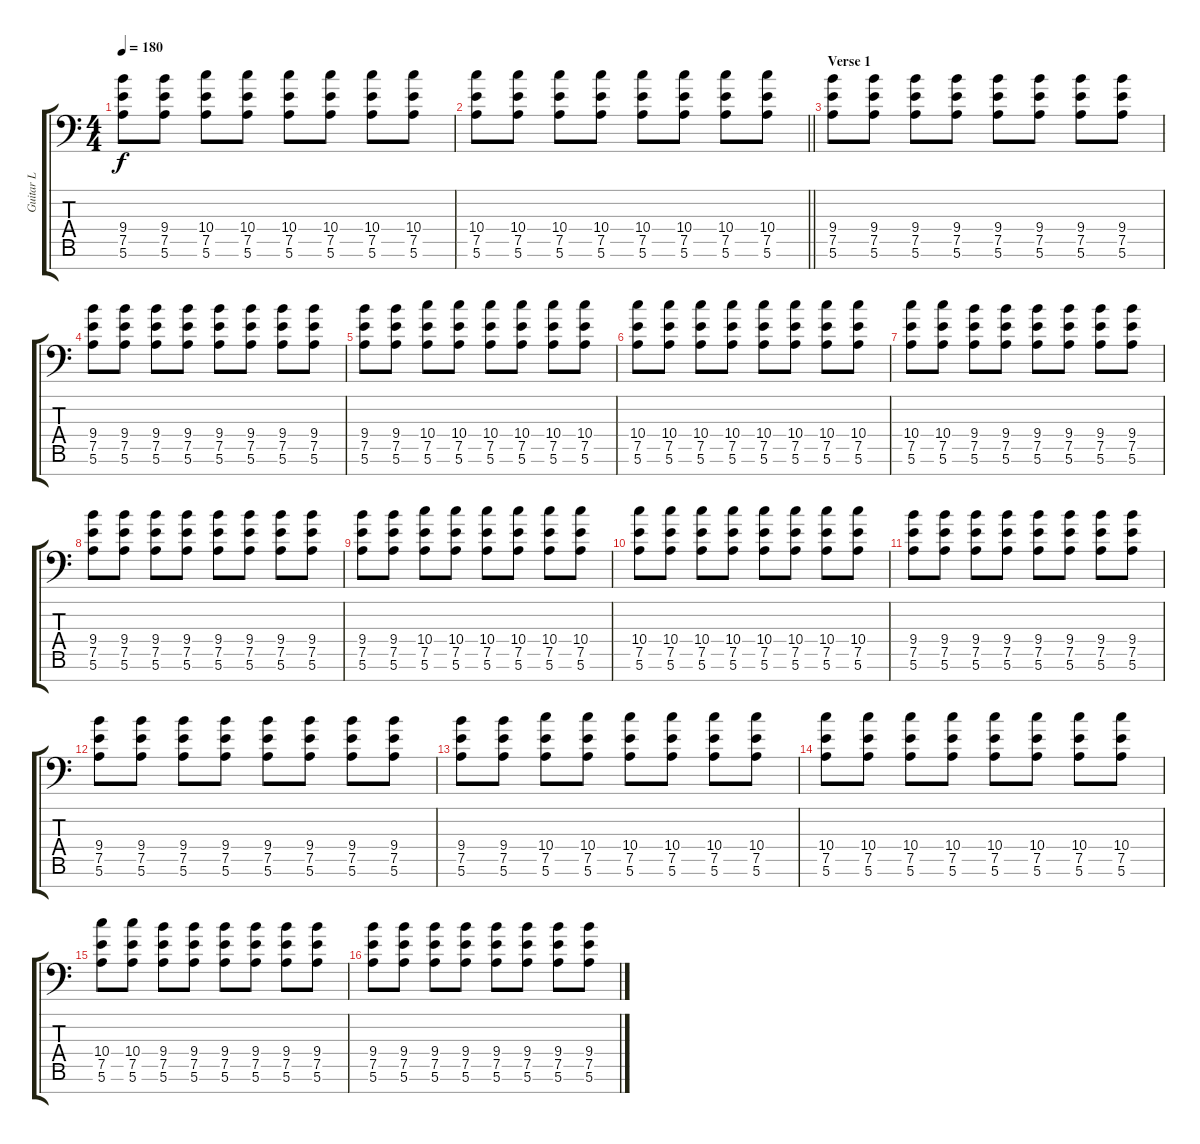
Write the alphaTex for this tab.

\track ("Guitar L" "Guitar L") {instrument distortionguitar}
\staff {score tabs}
\tuning (E4 B3 G3 D3 A2 E2 A1) {hide}
\ts (4 4)
\tempo 180
\clef f4
\ks c
(9.4 7.5 5.6).8{dy f} (9.4 7.5 5.6).8 (10.4 7.5 5.6).8 (10.4 7.5 5.6).8 (10.4 7.5 5.6).8 (10.4 7.5 5.6).8 (10.4 7.5 5.6).8 (10.4 7.5 5.6).8 |
\barLineRight lightlight
(10.4 7.5 5.6).8 (10.4 7.5 5.6).8 (10.4 7.5 5.6).8 (10.4 7.5 5.6).8 (10.4 7.5 5.6).8 (10.4 7.5 5.6).8 (10.4 7.5 5.6).8 (10.4 7.5 5.6).8 |
\section ("" "Verse 1")
(9.4 7.5 5.6).8 (9.4 7.5 5.6).8 (9.4 7.5 5.6).8 (9.4 7.5 5.6).8 (9.4 7.5 5.6).8 (9.4 7.5 5.6).8 (9.4 7.5 5.6).8 (9.4 7.5 5.6).8 |
(9.4 7.5 5.6).8 (9.4 7.5 5.6).8 (9.4 7.5 5.6).8 (9.4 7.5 5.6).8 (9.4 7.5 5.6).8 (9.4 7.5 5.6).8 (9.4 7.5 5.6).8 (9.4 7.5 5.6).8 |
(9.4 7.5 5.6).8 (9.4 7.5 5.6).8 (10.4 7.5 5.6).8 (10.4 7.5 5.6).8 (10.4 7.5 5.6).8 (10.4 7.5 5.6).8 (10.4 7.5 5.6).8 (10.4 7.5 5.6).8 |
(10.4 7.5 5.6).8 (10.4 7.5 5.6).8 (10.4 7.5 5.6).8 (10.4 7.5 5.6).8 (10.4 7.5 5.6).8 (10.4 7.5 5.6).8 (10.4 7.5 5.6).8 (10.4 7.5 5.6).8 |
(10.4 7.5 5.6).8 (10.4 7.5 5.6).8 (9.4 7.5 5.6).8 (9.4 7.5 5.6).8 (9.4 7.5 5.6).8 (9.4 7.5 5.6).8 (9.4 7.5 5.6).8 (9.4 7.5 5.6).8 |
(9.4 7.5 5.6).8 (9.4 7.5 5.6).8 (9.4 7.5 5.6).8 (9.4 7.5 5.6).8 (9.4 7.5 5.6).8 (9.4 7.5 5.6).8 (9.4 7.5 5.6).8 (9.4 7.5 5.6).8 |
(9.4 7.5 5.6).8 (9.4 7.5 5.6).8 (10.4 7.5 5.6).8 (10.4 7.5 5.6).8 (10.4 7.5 5.6).8 (10.4 7.5 5.6).8 (10.4 7.5 5.6).8 (10.4 7.5 5.6).8 |
(10.4 7.5 5.6).8 (10.4 7.5 5.6).8 (10.4 7.5 5.6).8 (10.4 7.5 5.6).8 (10.4 7.5 5.6).8 (10.4 7.5 5.6).8 (10.4 7.5 5.6).8 (10.4 7.5 5.6).8 |
(9.4 7.5 5.6).8 (9.4 7.5 5.6).8 (9.4 7.5 5.6).8 (9.4 7.5 5.6).8 (9.4 7.5 5.6).8 (9.4 7.5 5.6).8 (9.4 7.5 5.6).8 (9.4 7.5 5.6).8 |
(9.4 7.5 5.6).8 (9.4 7.5 5.6).8 (9.4 7.5 5.6).8 (9.4 7.5 5.6).8 (9.4 7.5 5.6).8 (9.4 7.5 5.6).8 (9.4 7.5 5.6).8 (9.4 7.5 5.6).8 |
(9.4 7.5 5.6).8 (9.4 7.5 5.6).8 (10.4 7.5 5.6).8 (10.4 7.5 5.6).8 (10.4 7.5 5.6).8 (10.4 7.5 5.6).8 (10.4 7.5 5.6).8 (10.4 7.5 5.6).8 |
(10.4 7.5 5.6).8 (10.4 7.5 5.6).8 (10.4 7.5 5.6).8 (10.4 7.5 5.6).8 (10.4 7.5 5.6).8 (10.4 7.5 5.6).8 (10.4 7.5 5.6).8 (10.4 7.5 5.6).8 |
(10.4 7.5 5.6).8 (10.4 7.5 5.6).8 (9.4 7.5 5.6).8 (9.4 7.5 5.6).8 (9.4 7.5 5.6).8 (9.4 7.5 5.6).8 (9.4 7.5 5.6).8 (9.4 7.5 5.6).8 |
(9.4 7.5 5.6).8 (9.4 7.5 5.6).8 (9.4 7.5 5.6).8 (9.4 7.5 5.6).8 (9.4 7.5 5.6).8 (9.4 7.5 5.6).8 (9.4 7.5 5.6).8 (9.4 7.5 5.6).8
